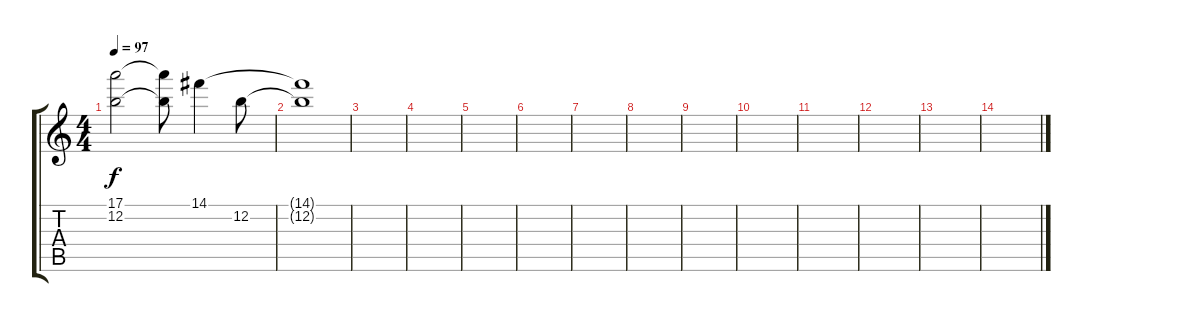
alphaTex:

\track "" {instrument distortionguitar}
\staff {score tabs}
\tuning (E4 B3 G3 D3 A2 E2) {hide}
\ts (4 4)
\tempo 97
\clef g2
\ks c
(17.1{t} 12.2{t}).2{dy f} (17.1{t} 12.2{t}).8{volume 8 instrument acousticguitarsteel} 14.1.4 12.2.8 |
\section ("" "")
(14.1{t} 12.2{t}).1 |
|
|
|
\section ("" "")
|
|
|
|
\section ("" "")
|
|
|
|
\section ("" "")
